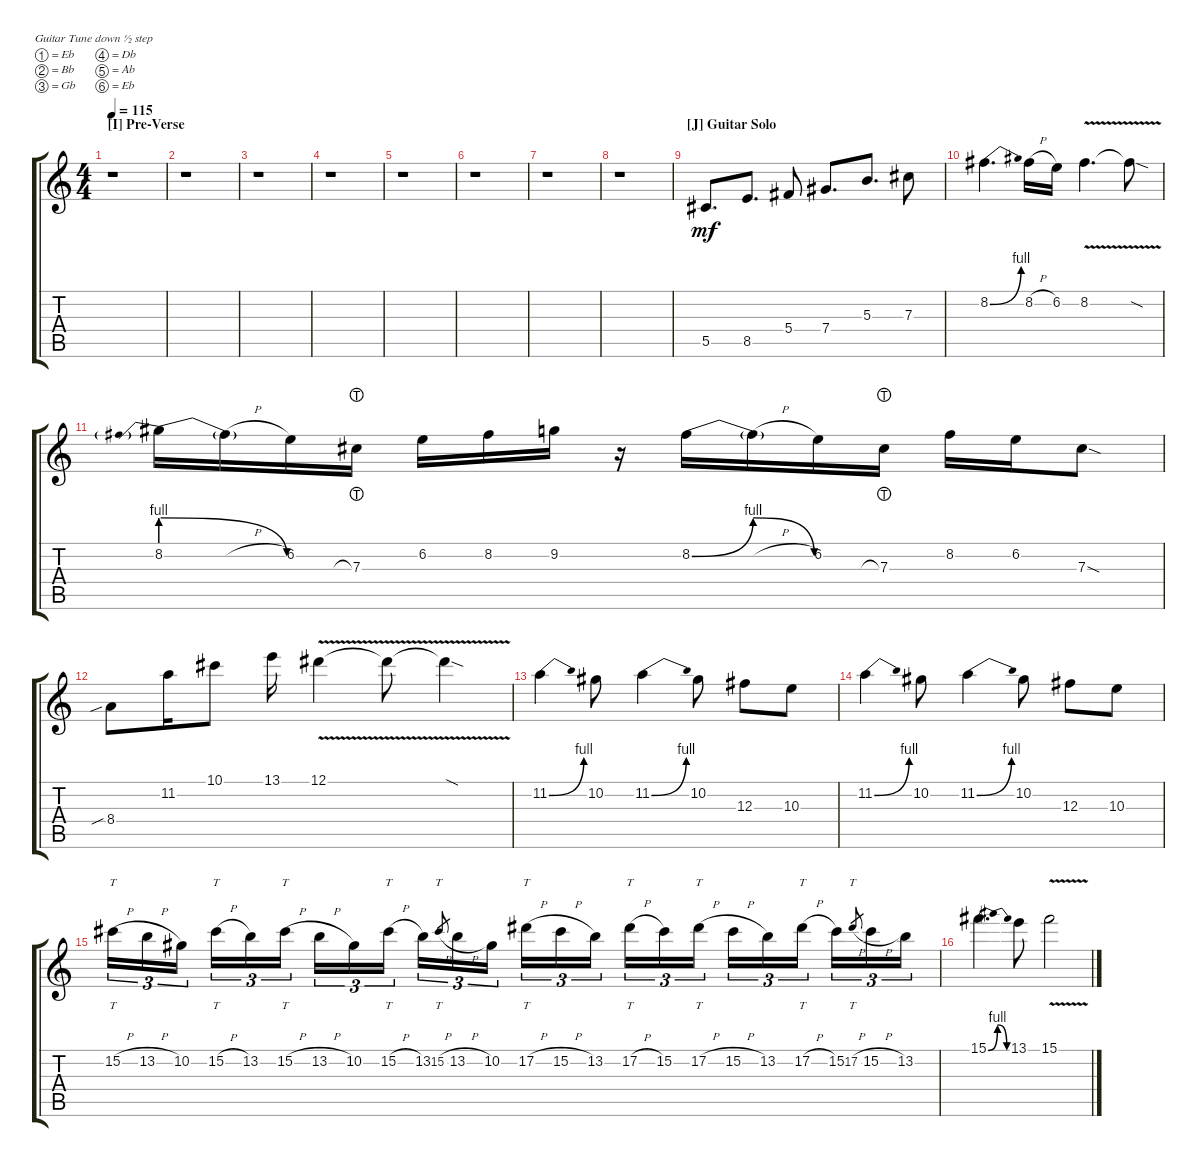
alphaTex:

\defaultSystemsLayout 4
\bracketExtendMode groupsimilarinstruments
\singleTrackTrackNamePolicy hidden
\multiTrackTrackNamePolicy hidden
\firstSystemTrackNameOrientation horizontal
\otherSystemsTrackNameOrientation horizontal
\track ("Session Guitar" "E-Gt") {instrument distortionguitar}
\staff {score tabs}
\tuning (Eb4 Bb3 Gb3 Db3 Ab2 Eb2)
\ts (4 4)
\section ("I" "Pre-Verse")
\tempo 115
\clef g2
\scale
1.03909
\ks c
r.1{dy mf} |
\scale
0.960908 r.1 |
\scale
1.03909 r.1 |
\scale
0.960908 r.1 |
\scale
1.03909 r.1 |
\scale
0.960908 r.1 |
\scale
1.03909 r.1 |
\scale
0.960908 r.1 |
\section ("J" "Guitar Solo")
\scale
1.03909 5.5.8{d} 8.5.8{d} 5.4.8 7.4.8{d} 5.3.8{d} 7.3.8 |
\scale
0.960908 8.2{be (bend 0 0 15 4)}.4{d} 8.2{h}.16 6.2.16 8.2{v}.4{d} 8.2{sod t}.8 |
\scale
1.03909 8.2{be (prebendrelease 0 4 15 0)}.16 8.2{h t}.16 6.2.16 7.3{lht}.16 6.2.16 8.2.16 9.2.16 r.16 8.2{be (bendrelease 0 0 9 4 9.6 4 18.599999999999998 0)}.16 8.2{h t}.16 6.2.16 7.3{lht}.16 8.2.16 6.2.16 7.3{sod}.8 |
\scale
0.960908 8.4{sib}.8 11.2.16 10.1.8 13.1.16 12.1{v}.4 12.1{v t}.8 12.1{sod t}.4 |
\scale
1.03909 11.2{be (bend 0 0 15 4)}.4 10.2.8 11.2{be (bend 0 0 15 4)}.4 10.2.8 12.3.8 10.3.8 |
\scale
0.960908 11.2{be (bend 0 0 15 4)}.4 10.2.8 11.2{be (bend 0 0 15 4)}.4 10.2.8 12.3.8 10.3.8 |
\scale
1.03909 15.2{h}.16{tt tu (3 2)} 13.2{h}.16{tu (3 2)} 10.2.16{tu (3 2)} 15.2{h}.16{tt tu (3 2)} 13.2.16{tu (3 2)} 15.2{h}.16{tt tu (3 2)} 13.2{h}.16{tu (3 2)} 10.2.16{tu (3 2)} 15.2{h}.16{tt tu (3 2)} 13.2.16{tu (3 2)} 15.2{h}.8{tt tu (3 2) gr} 13.2{h}.16{tu (3 2)} 10.2.16{tu (3 2)} 17.2{h}.16{tt tu (3 2)} 15.2{h}.16{tu (3 2)} 13.2.16{tu (3 2)} 17.2{h}.16{tt tu (3 2)} 15.2.16{tu (3 2)} 17.2{h}.16{tt tu (3 2)} 15.2{h}.16{tu (3 2)} 13.2.16{tu (3 2)} 17.2{h}.16{tt tu (3 2)} 15.2.16{tu (3 2)} 17.2{h}.8{tt tu (3 2) gr} 15.2{h}.16{tu (3 2)} 13.2.16{tu (3 2)} |
\scale
0.960908 15.1{be (bendrelease 0 0 10.2 4 20.4 4 30 0)}.4{d} 13.1.8 15.1{v}.2
